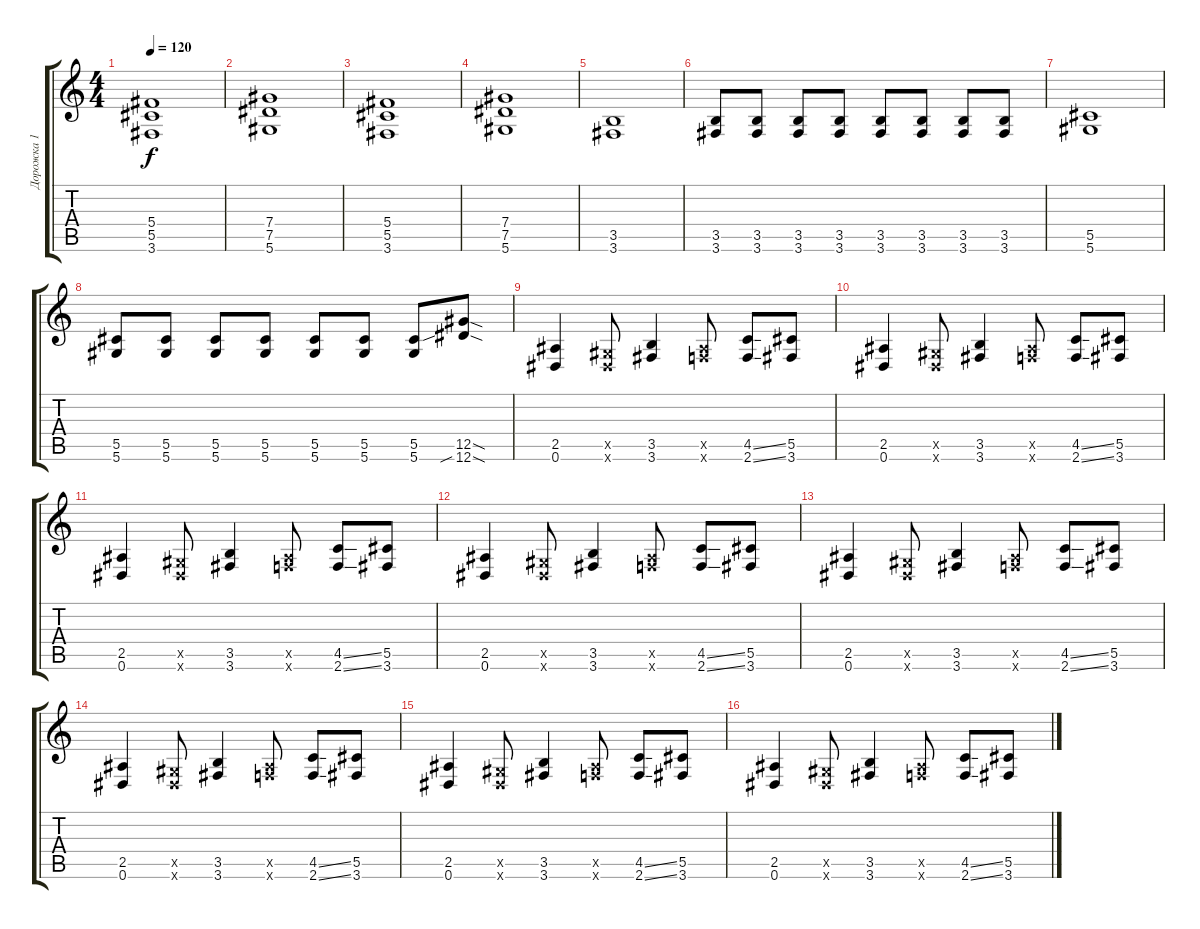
\track ("Дорожка 1" "Дорожка 1") {instrument distortionguitar}
\staff {score tabs}
\tuning (Eb4 Bb3 Gb3 Db3 Ab2 Eb2) {hide}
\ts (4 4)
\tempo 120
\clef g2
\ks c
(5.4 5.5 3.6).1{dy f} |
(7.4 7.5 5.6).1 |
(5.4 5.5 3.6).1 |
(7.4 7.5 5.6).1 |
(3.5 3.6).1 |
(3.5 3.6).8 (3.5 3.6).8 (3.5 3.6).8 (3.5 3.6).8 (3.5 3.6).8 (3.5 3.6).8 (3.5 3.6).8 (3.5 3.6).8 |
(5.5 5.6).1 |
(5.5 5.6).8 (5.5 5.6).8 (5.5 5.6).8 (5.5 5.6).8 (5.5 5.6).8 (5.5 5.6).8 (5.5 5.6).8 (12.5{sod} 12.6{sib sod}).8 |
(2.5 0.6).4 (0.5{x} 0.6{x}).8 (3.5 3.6).4 (2.5{x} 2.6{x}).8 (4.5{ss} 2.6{ss}).8 (5.5 3.6).8 |
(2.5 0.6).4 (0.5{x} 0.6{x}).8 (3.5 3.6).4 (2.5{x} 2.6{x}).8 (4.5{ss} 2.6{ss}).8 (5.5 3.6).8 |
(2.5 0.6).4 (0.5{x} 0.6{x}).8 (3.5 3.6).4 (2.5{x} 2.6{x}).8 (4.5{ss} 2.6{ss}).8 (5.5 3.6).8 |
(2.5 0.6).4 (0.5{x} 0.6{x}).8 (3.5 3.6).4 (2.5{x} 2.6{x}).8 (4.5{ss} 2.6{ss}).8 (5.5 3.6).8 |
(2.5 0.6).4 (0.5{x} 0.6{x}).8 (3.5 3.6).4 (2.5{x} 2.6{x}).8 (4.5{ss} 2.6{ss}).8 (5.5 3.6).8 |
(2.5 0.6).4 (0.5{x} 0.6{x}).8 (3.5 3.6).4 (2.5{x} 2.6{x}).8 (4.5{ss} 2.6{ss}).8 (5.5 3.6).8 |
(2.5 0.6).4 (0.5{x} 0.6{x}).8 (3.5 3.6).4 (2.5{x} 2.6{x}).8 (4.5{ss} 2.6{ss}).8 (5.5 3.6).8 |
(2.5 0.6).4 (0.5{x} 0.6{x}).8 (3.5 3.6).4 (2.5{x} 2.6{x}).8 (4.5{ss} 2.6{ss}).8 (5.5 3.6).8
